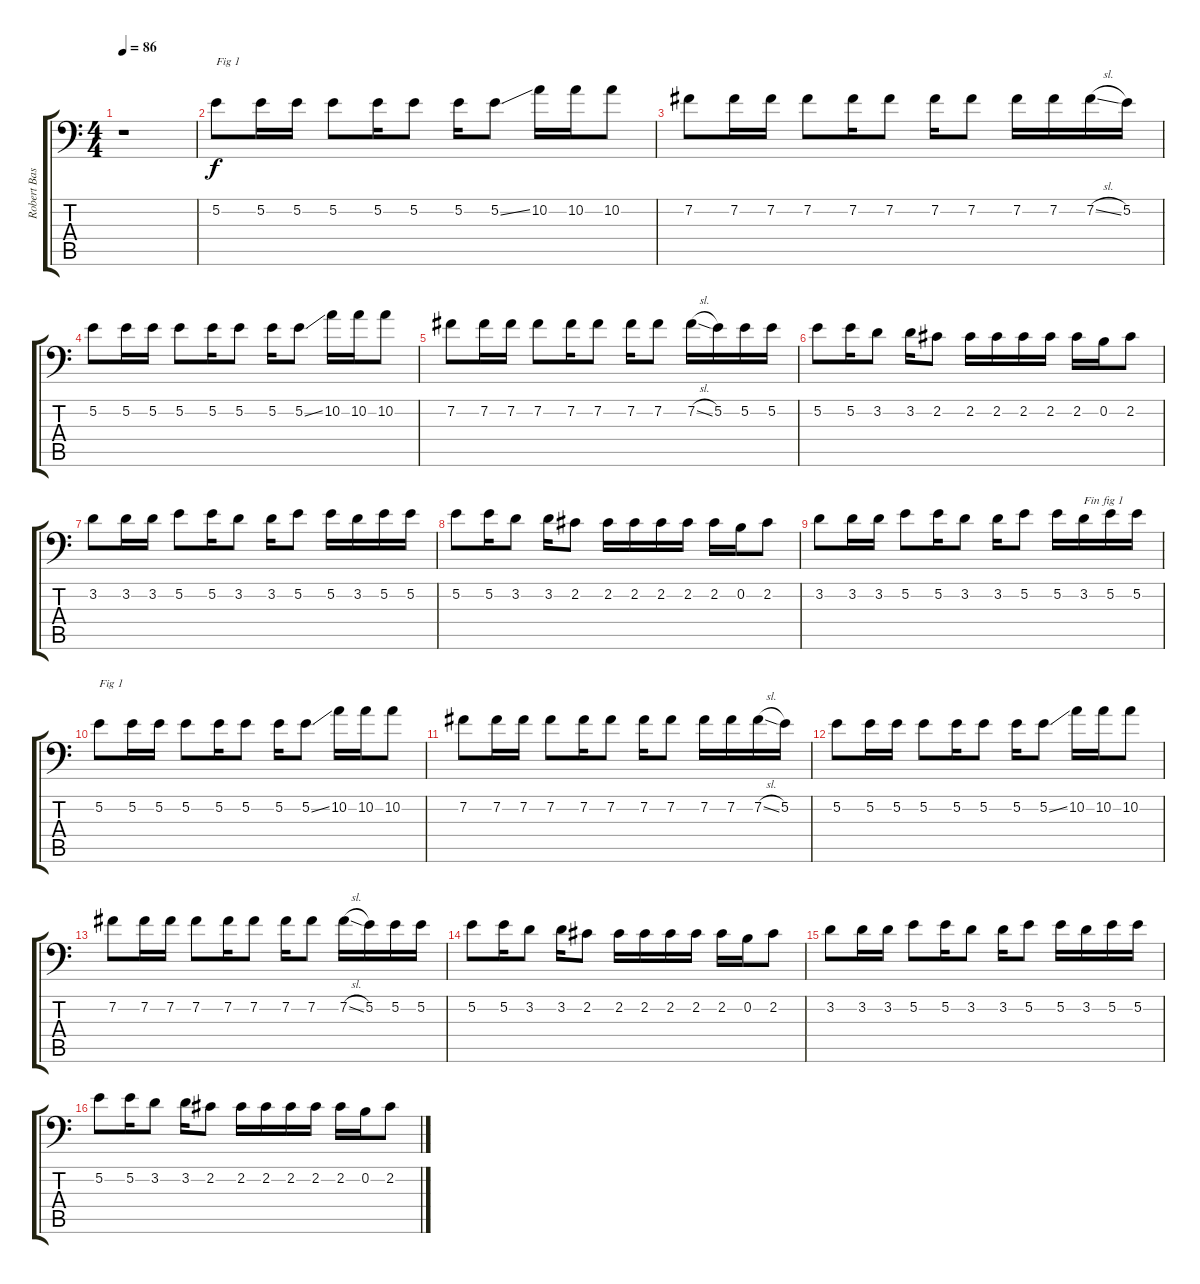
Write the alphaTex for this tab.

\track ("Robert BasseVI" "Robert Bas") {instrument electricbasspick}
\staff {score tabs}
\tuning (E3 B2 G2 D2 A1 E1) {hide}
\ts (4 4)
\tempo 86
\clef f4
\ks c
r.1{dy f instrument electricbasspick} |
5.2.8{txt "Fig 1"} 5.2.16 5.2.16 5.2.8 5.2.16 5.2.8 5.2.16 5.2{ss}.8 10.2.16 10.2.16 10.2.8 |
7.2.8 7.2.16 7.2.16 7.2.8 7.2.16 7.2.8 7.2.16 7.2.8 7.2.16 7.2.16 7.2{sl}.16 5.2.16 |
5.2.8 5.2.16 5.2.16 5.2.8 5.2.16 5.2.8 5.2.16 5.2{ss}.8 10.2.16 10.2.16 10.2.8 |
7.2.8 7.2.16 7.2.16 7.2.8 7.2.16 7.2.8 7.2.16 7.2.8 7.2{sl}.16 5.2.16 5.2.16 5.2.16 |
5.2.8 5.2.16 3.2.8 3.2.16 2.2.8 2.2.16 2.2.16 2.2.16 2.2.16 2.2.16 0.2.16 2.2.8 |
3.2.8 3.2.16 3.2.16 5.2.8 5.2.16 3.2.8 3.2.16 5.2.8 5.2.16 3.2.16 5.2.16 5.2.16 |
5.2.8 5.2.16 3.2.8 3.2.16 2.2.8 2.2.16 2.2.16 2.2.16 2.2.16 2.2.16 0.2.16 2.2.8 |
3.2.8 3.2.16 3.2.16 5.2.8 5.2.16 3.2.8 3.2.16 5.2.8 5.2.16 3.2.16{txt "Fin fig 1"} 5.2.16 5.2.16 |
5.2.8{txt "Fig 1"} 5.2.16 5.2.16 5.2.8 5.2.16 5.2.8 5.2.16 5.2{ss}.8 10.2.16 10.2.16 10.2.8 |
7.2.8 7.2.16 7.2.16 7.2.8 7.2.16 7.2.8 7.2.16 7.2.8 7.2.16 7.2.16 7.2{sl}.16 5.2.16 |
5.2.8 5.2.16 5.2.16 5.2.8 5.2.16 5.2.8 5.2.16 5.2{ss}.8 10.2.16 10.2.16 10.2.8 |
7.2.8 7.2.16 7.2.16 7.2.8 7.2.16 7.2.8 7.2.16 7.2.8 7.2{sl}.16 5.2.16 5.2.16 5.2.16 |
5.2.8 5.2.16 3.2.8 3.2.16 2.2.8 2.2.16 2.2.16 2.2.16 2.2.16 2.2.16 0.2.16 2.2.8 |
3.2.8 3.2.16 3.2.16 5.2.8 5.2.16 3.2.8 3.2.16 5.2.8 5.2.16 3.2.16 5.2.16 5.2.16 |
5.2.8 5.2.16 3.2.8 3.2.16 2.2.8 2.2.16 2.2.16 2.2.16 2.2.16 2.2.16 0.2.16 2.2.8
